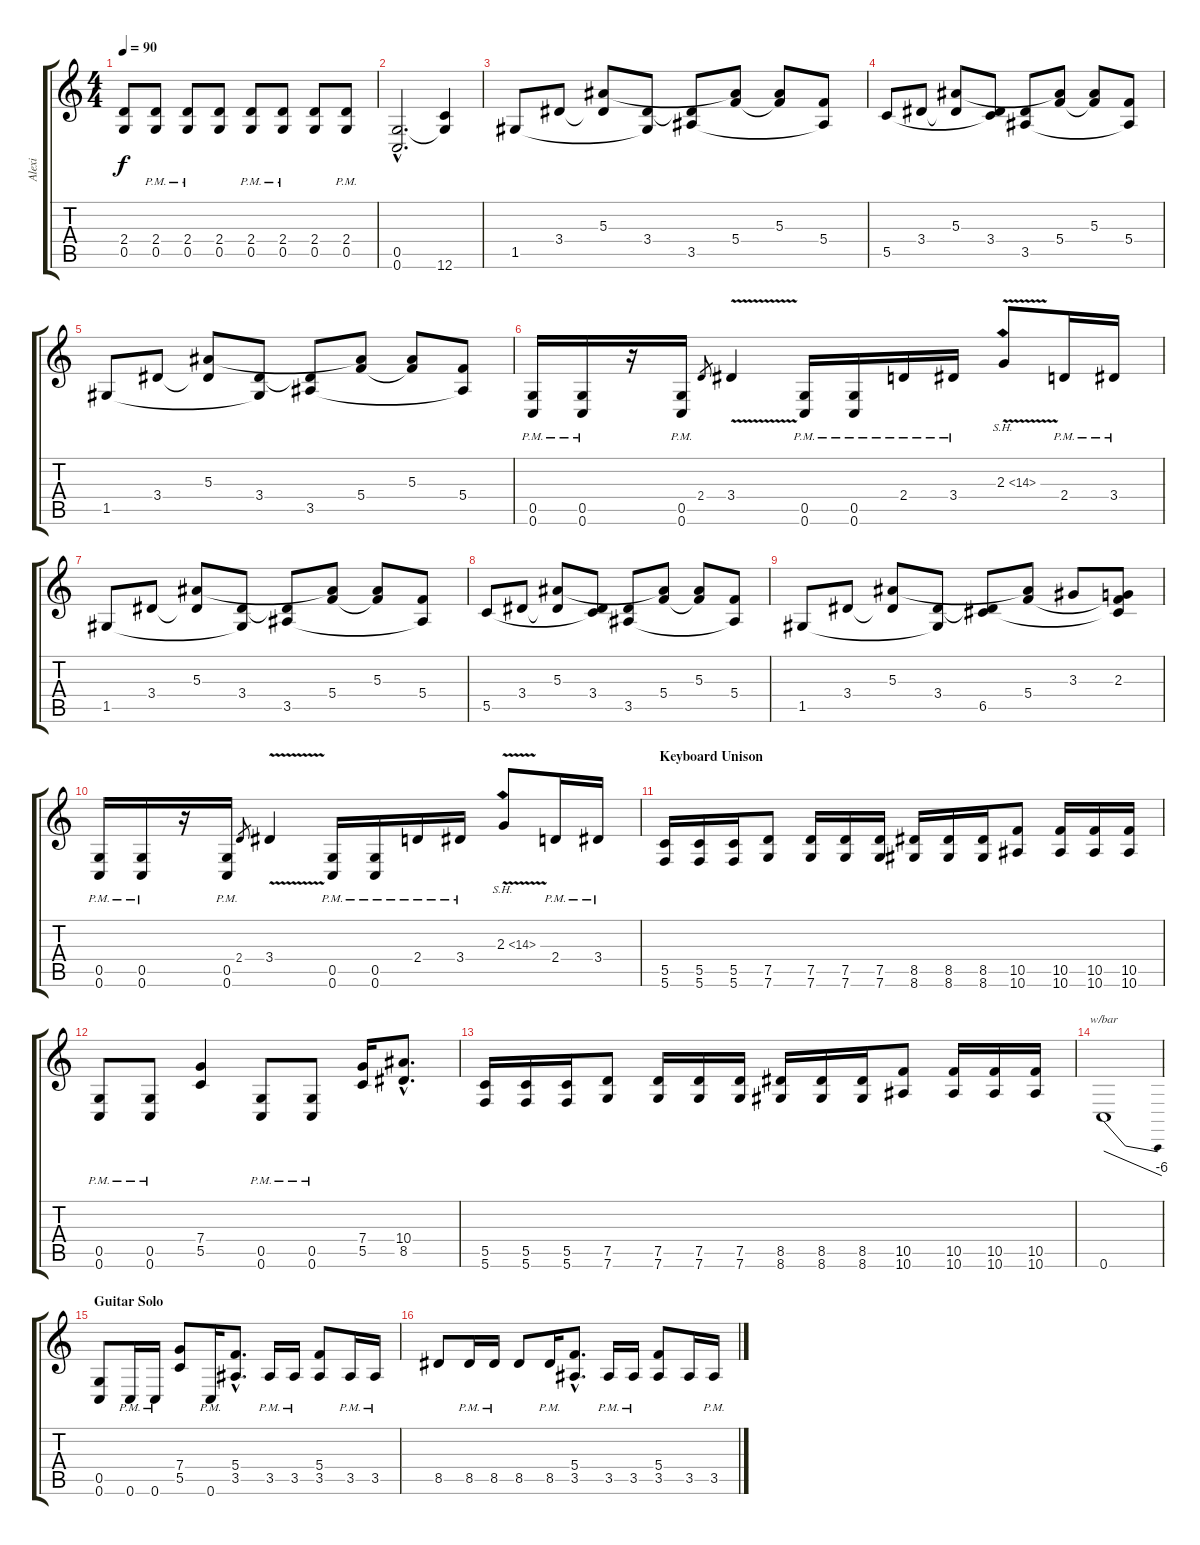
\track ("Alexi" "Alexi") {instrument distortionguitar}
\staff {score tabs}
\tuning (D4 A3 F3 C3 G2 C2) {hide}
\ts (4 4)
\tempo 90
\clef g2
\ks c
(2.4 0.5).8{dy f} (2.4{pm} 0.5{pm}).8 (2.4{pm} 0.5{pm}).8 (2.4 0.5).8 (2.4{pm} 0.5{pm}).8 (2.4{pm} 0.5{pm}).8 (2.4 0.5).8 (2.4{pm} 0.5{pm}).8 |
(0.5{hac} 0.6{hac}).2{d} (0.5{t} 12.6).4 |
1.5.8 3.4.8 (5.3 3.4{t}).8 (3.4 1.5{t}).8 (3.4{t} 3.5).8 (5.3{t} 5.4).8 (5.3 5.4{t}).8 (5.4 3.5{t}).8 |
5.5.8 3.4.8 (5.3 3.4{t}).8 (3.4 5.5{t}).8 (3.4{t} 3.5).8 (5.3{t} 5.4).8 (5.3 5.4{t}).8 (5.4 3.5{t}).8 |
1.5.8 3.4.8 (5.3 3.4{t}).8 (3.4 1.5{t}).8 (3.4{t} 3.5).8 (5.3{t} 5.4).8 (5.3 5.4{t}).8 (5.4 3.5{t}).8 |
(0.5{pm} 0.6{pm}).16 (0.5{pm} 0.6{pm}).16 r.16 (0.5{pm} 0.6{pm}).16 2.4.8{gr} 3.4{v}.4 (0.5{pm} 0.6{pm}).16 (0.5{pm} 0.6{pm}).16 2.4{pm}.16 3.4{pm}.16 2.3{sh 12 v}.8 2.4{pm}.16 3.4{pm}.16 |
1.5.8 3.4.8 (5.3 3.4{t}).8 (3.4 1.5{t}).8 (3.4{t} 3.5).8 (5.3{t} 5.4).8 (5.3 5.4{t}).8 (5.4 3.5{t}).8 |
5.5.8 3.4.8 (5.3 3.4{t}).8 (3.4 5.5{t}).8 (3.4{t} 3.5).8 (5.3{t} 5.4).8 (5.3 5.4{t}).8 (5.4 3.5{t}).8 |
1.5.8 3.4.8 (5.3 3.4{t}).8 (3.4 1.5{t}).8 (3.4{t} 6.5).8 (5.3{t} 5.4).8 3.3.8 (2.3 5.4{t} 6.5{t}).8 |
(0.5{pm} 0.6{pm}).16 (0.5{pm} 0.6{pm}).16 r.16 (0.5{pm} 0.6{pm}).16 2.4.8{gr} 3.4{v}.4 (0.5{pm} 0.6{pm}).16 (0.5{pm} 0.6{pm}).16 2.4{pm}.16 3.4{pm}.16 2.3{sh 12 v}.8 2.4{pm}.16 3.4{pm}.16 |
\section ("" "Keyboard Unison")
(5.5 5.6).16 (5.5 5.6).16 (5.5 5.6).16 (7.5 7.6).8 (7.5 7.6).16 (7.5 7.6).16 (7.5 7.6).16 (8.5 8.6).16 (8.5 8.6).16 (8.5 8.6).16 (10.5 10.6).8 (10.5 10.6).16 (10.5 10.6).16 (10.5 10.6).16 |
(0.5{pm} 0.6{pm}).8 (0.5{pm} 0.6{pm}).8 (7.4 5.5).4 (0.5{pm} 0.6{pm}).8 (0.5{pm} 0.6{pm}).8 (7.4 5.5).16 (10.4{hac} 8.5{hac}).8{d} |
(5.5 5.6).16 (5.5 5.6).16 (5.5 5.6).16 (7.5 7.6).8 (7.5 7.6).16 (7.5 7.6).16 (7.5 7.6).16 (8.5 8.6).16 (8.5 8.6).16 (8.5 8.6).16 (10.5 10.6).8 (10.5 10.6).16 (10.5 10.6).16 (10.5 10.6).16 |
0.6.1{tbe (dive default 0 0 60 -24)} |
\section ("" "Guitar Solo")
(0.5 0.6).8 0.6{pm}.16 0.6{pm}.16 (7.4 5.5).8 0.6{pm}.16 (5.4{hac} 3.5{hac}).8{d} 3.5{pm}.16 3.5{pm}.16 (5.4 3.5).8 3.5{pm}.16 3.5{pm}.16 |
8.5.8 8.5{pm}.16 8.5{pm}.16 8.5.8 8.5{pm}.16 (5.4{hac} 3.5{hac}).8{d} 3.5{pm}.16 3.5{pm}.16 (5.4 3.5).8 3.5.16 3.5{pm}.16
